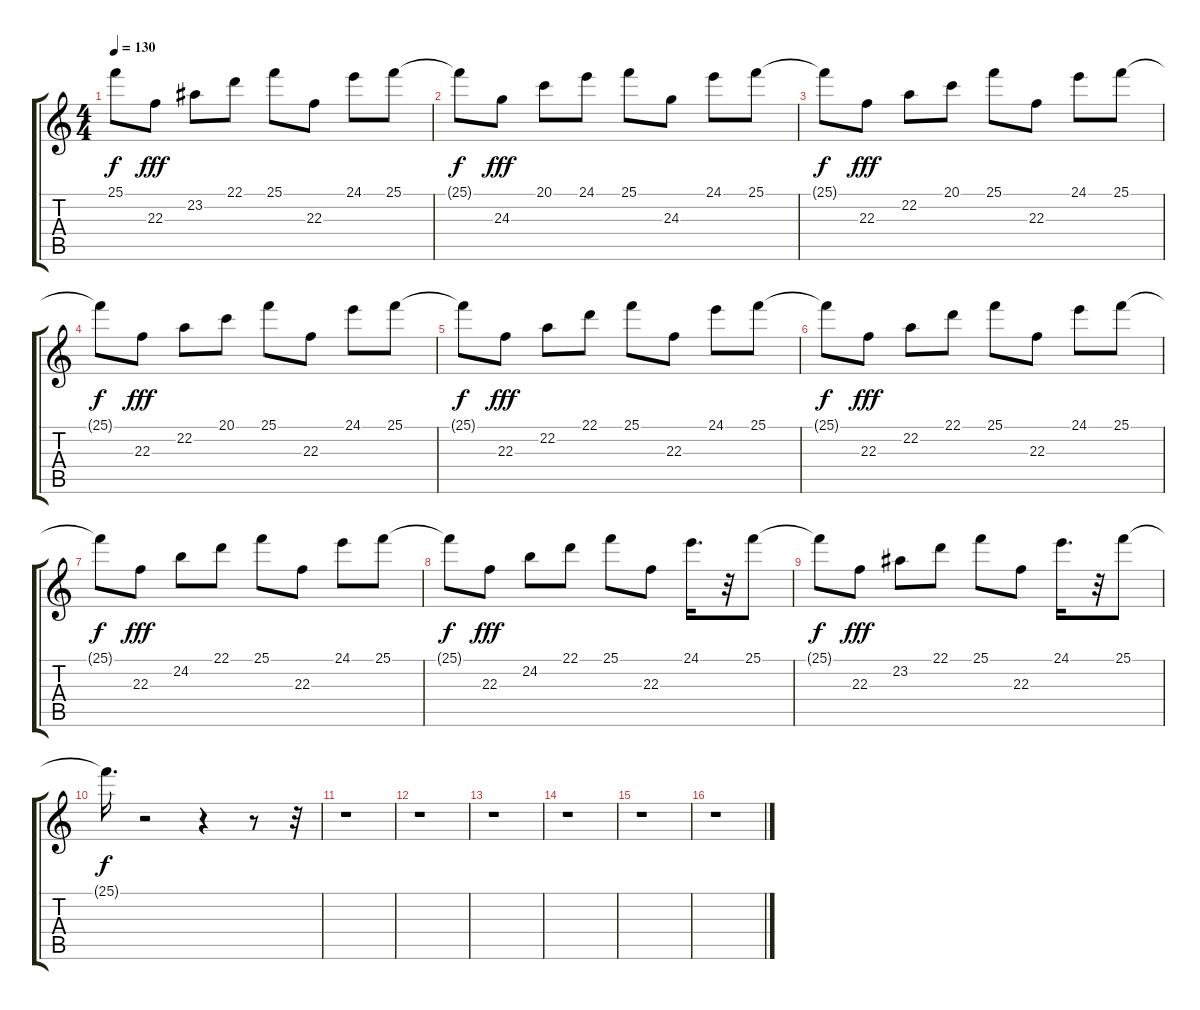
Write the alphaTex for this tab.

\track "" {instrument lead2sawtooth}
\staff {score tabs}
\tuning (E4 B3 G3 D3 A2 E2) {hide}
\ts (4 4)
\tempo 130
\clef g2
\ks c
25.1{t}.8{dy f} 22.3.8{dy fff} 23.2.8 22.1.8 25.1.8 22.3.8 24.1.8 25.1.8 |
25.1{t}.8{dy f} 24.3.8{dy fff} 20.1.8 24.1.8 25.1.8 24.3.8 24.1.8 25.1.8 |
25.1{t}.8{dy f} 22.3.8{dy fff} 22.2.8 20.1.8 25.1.8 22.3.8 24.1.8 25.1.8 |
25.1{t}.8{dy f} 22.3.8{dy fff} 22.2.8 20.1.8 25.1.8 22.3.8 24.1.8 25.1.8 |
25.1{t}.8{dy f} 22.3.8{dy fff} 22.2.8 22.1.8 25.1.8 22.3.8 24.1.8 25.1.8 |
25.1{t}.8{dy f} 22.3.8{dy fff} 22.2.8 22.1.8 25.1.8 22.3.8 24.1.8 25.1.8 |
25.1{t}.8{dy f} 22.3.8{dy fff} 24.2.8 22.1.8 25.1.8 22.3.8 24.1.8 25.1.8 |
25.1{t}.8{dy f} 22.3.8{dy fff} 24.2.8 22.1.8 25.1.8 22.3.8 24.1.16{d} r.32 25.1.8 |
25.1{t}.8{dy f} 22.3.8{dy fff} 23.2.8 22.1.8 25.1.8 22.3.8 24.1.16{d} r.32 25.1.8 |
25.1{t}.16{d dy f} r.2 r.4 r.8 r.32 |
r.1 |
r.1 |
r.1 |
r.1 |
r.1 |
r.1
